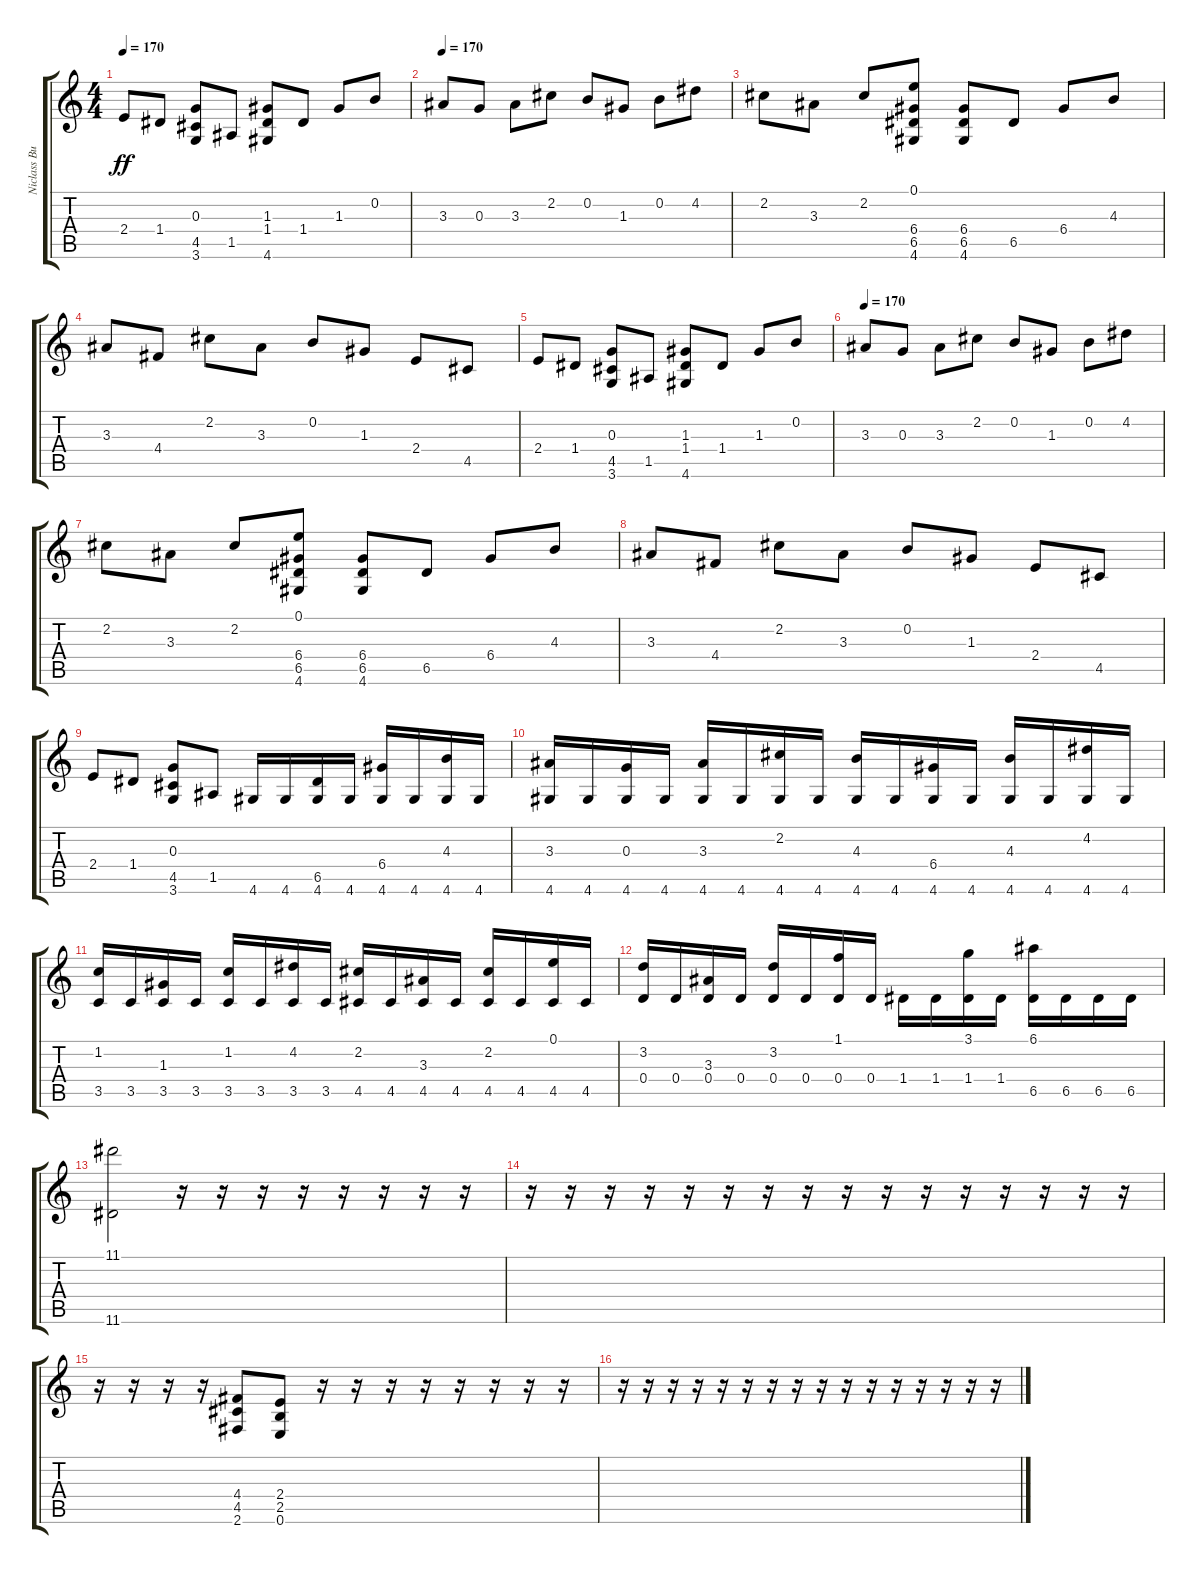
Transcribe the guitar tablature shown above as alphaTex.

\track ("Niclass Buss " "Niclass Bu") {instrument overdrivenguitar}
\staff {score tabs}
\tuning (E4 B3 G3 D3 A2 E2) {hide}
\ts (4 4)
\tempo 170
\clef g2
\ks c
2.4.8{dy ff} 1.4.8 (0.3 4.5 3.6).8 1.5.8 (1.3 1.4 4.6).8 1.4.8 1.3.8 0.2.8 |
\tempo 170
3.3.8 0.3.8 3.3.8 2.2.8 0.2.8 1.3.8 0.2.8 4.2.8 |
2.2.8 3.3.8 2.2.8 (0.1 6.4 6.5 4.6).8 (6.4 6.5 4.6).8 6.5.8 6.4.8 4.3.8 |
3.3.8 4.4.8 2.2.8 3.3.8 0.2.8 1.3.8 2.4.8 4.5.8 |
2.4.8 1.4.8 (0.3 4.5 3.6).8 1.5.8 (1.3 1.4 4.6).8 1.4.8 1.3.8 0.2.8 |
\tempo 170
3.3.8 0.3.8 3.3.8 2.2.8 0.2.8 1.3.8 0.2.8 4.2.8 |
2.2.8 3.3.8 2.2.8 (0.1 6.4 6.5 4.6).8 (6.4 6.5 4.6).8 6.5.8 6.4.8 4.3.8 |
3.3.8 4.4.8 2.2.8 3.3.8 0.2.8 1.3.8 2.4.8 4.5.8 |
2.4.8 1.4.8 (0.3 4.5 3.6).8 1.5.8 4.6.16 4.6.16 (6.5 4.6).16 4.6.16 (6.4 4.6).16 4.6.16 (4.3 4.6).16 4.6.16 |
(3.3 4.6).16 4.6.16 (0.3 4.6).16 4.6.16 (3.3 4.6).16 4.6.16 (2.2 4.6).16 4.6.16 (4.3 4.6).16 4.6.16 (6.4 4.6).16 4.6.16 (4.3 4.6).16 4.6.16 (4.2 4.6).16 4.6.16 |
(1.2 3.5).16 3.5.16 (1.3 3.5).16 3.5.16 (1.2 3.5).16 3.5.16 (4.2 3.5).16 3.5.16 (2.2 4.5).16 4.5.16 (3.3 4.5).16 4.5.16 (2.2 4.5).16 4.5.16 (0.1 4.5).16 4.5.16 |
(3.2 0.4).16 0.4.16 (3.3 0.4).16 0.4.16 (3.2 0.4).16 0.4.16 (1.1 0.4).16 0.4.16 1.4.16 1.4.16 (3.1 1.4).16 1.4.16 (6.1 6.5).16 6.5.16 6.5.16 6.5.16 |
(11.1 11.6).2 r.16 r.16 r.16 r.16 r.16 r.16 r.16 r.16 |
r.16 r.16 r.16 r.16 r.16 r.16 r.16 r.16 r.16 r.16 r.16 r.16 r.16 r.16 r.16 r.16 |
r.16 r.16 r.16 r.16 (4.4 4.5 2.6).8 (2.4 2.5 0.6).8 r.16 r.16 r.16 r.16 r.16 r.16 r.16 r.16 |
r.16 r.16 r.16 r.16 r.16 r.16 r.16 r.16 r.16 r.16 r.16 r.16 r.16 r.16 r.16 r.16
